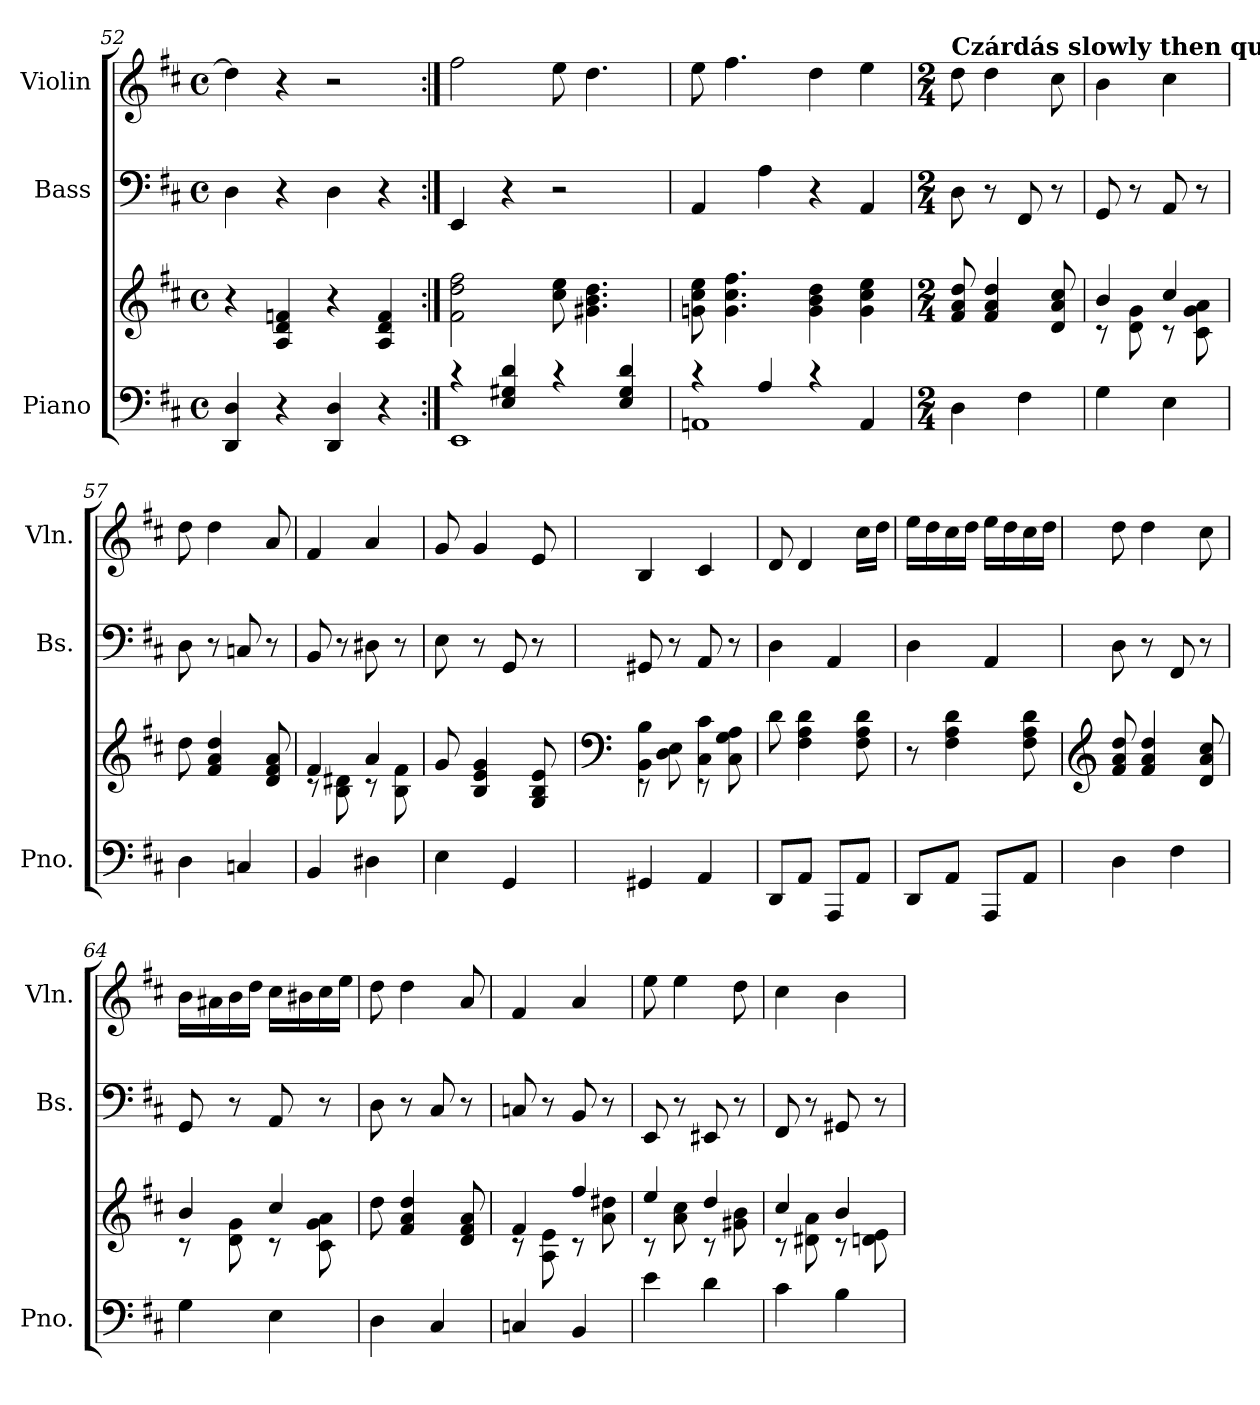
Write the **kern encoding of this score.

**kern	**kern	**kern	**kern
*part3	*part3	*part2	*part1
*staff4	*staff3	*staff2	*staff1
*I"Piano	*	*I"Bass	*I"Violin
*I'Pno.	*	*I'Bs.	*I'Vln.
*clefF4	*clefG2	*clefF4	*clefG2
*	*	*ITrd7c12	*
*k[f#c#]	*k[f#c#]	*k[f#c#]	*k[f#c#]
*D:	*D:	*D:	*D:
*M4/4	*M4/4	*M4/4	*M4/4
*met(c)	*met(c)	*met(c)	*met(c)
=52	=52	=52	=52
4DD/ 4D/	4r	4DD\	4dd\]
4r	4A/ 4d/ 4fn/	4r	4r
4DD/ 4D/	4r	4DD\	2r
4r	4A/ 4d/ 4f/	4r	.
=53:|!	=53:|!	=53:|!	=53:|!
*^	*	*	*
4rc	1EE	2f#\ 2dd\ 2ff#\	4EEE/	2ff#\
4E/ 4G#X/ 4d/	.	.	4r	.
4rc	.	8cc#\ 8ee\	2r	8ee\
.	.	4.g#X\ 4.b\ 4.dd\	.	4.dd\
4E/ 4G#/ 4d/	.	.	.	.
=54	=54	=54	=54	=54
4rc	1AAn	8gn\ 8cc#\ 8ee\	4AAA/	8ee\
.	.	4.g\ 4.cc#\ 4.ff#\	.	4.ff#\
4A/	.	.	4AA\	.
4rc	.	4g\ 4b\ 4dd\	4r	4dd\
4AA/	.	4g\ 4cc#\ 4ee\	4AAA/	4ee\
*v	*v	*	*	*
!!LO:LB:g=z
=55	=55	=55	=55
*M2/4	*M2/4	*M2/4	*M2/4
!	!	!	!LO:TX:a:B:t=Czárdás slowly then quicker & quicker
4D\	8f#/ 8a/ 8dd/	8DD\	8dd\
.	4f#/ 4a/ 4dd/	8r	4dd\
4F#\	.	8FFF#/	.
.	8d/ 8a/ 8cc#/	8r	8cc#\
=56	=56	=56	=56
*	*^	*	*
4G\	4b/	8rc	8GGG/	4b\
.	.	8d\ 8g\	8r	.
4E\	4cc#/	8rc	8AAA/	4cc#\
.	.	8c#\ 8g\ 8a\	8r	.
*	*v	*v	*	*
=57	=57	=57	=57
4D\	8dd\	8DD\	8dd\
.	4f#/ 4a/ 4dd/	8r	4dd\
4Cn/	.	8CCn/	.
.	8d/ 8f#/ 8a/	8r	8a/
=58	=58	=58	=58
*	*^	*	*
4BB/	4f#/	8rc	8BBB/	4f#/
.	.	8B\ 8d#X\	8r	.
4D#X\	4a/	8rc	8DD#X\	4a/
.	.	8B\ 8f#\	8r	.
*	*v	*v	*	*
=59	=59	=59	=59
*	*	*	*^
4E\	8g/	8EE\	8g/	40.ryy
*	*	*	*MM100	*
.	.	.	.	5%2ryy
.	4B/ 4e/ 4g/	8r	4g/	.
4GG/	.	8GGG/	.	.
.	8G/ 8B/ 8e/	8r	8e/	.
.	.	.	.	20ryy
.	.	.	.	80ryy
*	*	*	*v	*v
=60	=60	=60	=60
*	*clefF4	*	*
*	*^	*	*
4GG#X/	4BB\ 4B\	8rEE	8GGG#X/	4B/
.	.	8D\ 8E\	8r	.
4AA/	4C#\ 4c#\	8rEE	8AAA/	4c#/
.	.	8C#\ 8G\ 8A\	8r	.
*	*v	*v	*	*
=61	=61	=61	=61
8DD/L	8d\	4DD\	8d/
8AA/J	4F#\ 4A\ 4d\	.	4d/
8AAA/L	.	4AAA/	.
8AA/J	8F#\ 8A\ 8d\	.	16cc#\LL
.	.	.	16dd\JJ
=62	=62	=62	=62
8DD/L	8r	4DD\	16ee\LL
.	.	.	16dd\
8AA/J	4F#\ 4A\ 4d\	.	16cc#\
.	.	.	16dd\JJ
8AAA/L	.	4AAA/	16ee\LL
.	.	.	16dd\
8AA/J	8F#\ 8A\ 8d\	.	16cc#\
.	.	.	16dd\JJ
!!LO:LB:g=z
=63	=63	=63	=63
*	*clefG2	*	*
4D\	8f#/ 8a/ 8dd/	8DD\	8dd\
.	4f#/ 4a/ 4dd/	8r	4dd\
4F#\	.	8FFF#/	.
.	8d/ 8a/ 8cc#/	8r	8cc#\
=64	=64	=64	=64
*	*^	*	*
4G\	4b/	8rc	8GGG/	16b\LL
.	.	.	.	16a#X\
.	.	8d\ 8g\	8r	16b\
.	.	.	.	16dd\JJ
4E\	4cc#/	8rc	8AAA/	16cc#\LL
.	.	.	.	16b#X\
.	.	8c#\ 8g\ 8a\	8r	16cc#\
.	.	.	.	16ee\JJ
*	*v	*v	*	*
=65	=65	=65	=65
4D\	8dd\	8DD\	8dd\
.	4f#/ 4a/ 4dd/	8r	4dd\
4C#/	.	8CC#/	.
.	8d/ 8f#/ 8a/	8r	8a/
=66	=66	=66	=66
*	*^	*	*
4Cn/	4f#/	8rc	8CCn/	4f#/
.	.	8A\ 8e\	8r	.
4BB/	4ff#/	8rc	8BBB/	4a/
.	.	8a\ 8dd#X\	8r	.
=67	=67	=67	=67	=67
4e\	4ee/	8rc	8EEE/	8ee\
.	.	8a\ 8cc#\	8r	4ee\
4d\	4dd/	8rc	8EEE#X/	.
.	.	8g#X\ 8b\	8r	8dd\
=68	=68	=68	=68	=68
4c#\	4cc#/	8rc	8FFF#/	4cc#\
.	.	8d#X\ 8a\	8r	.
4B\	4b/	8rc	8GGG#X/	4b\
.	.	8dn\ 8e\	8r	.
*	*v	*v	*	*
=	=	=	=
*-	*-	*-	*-
